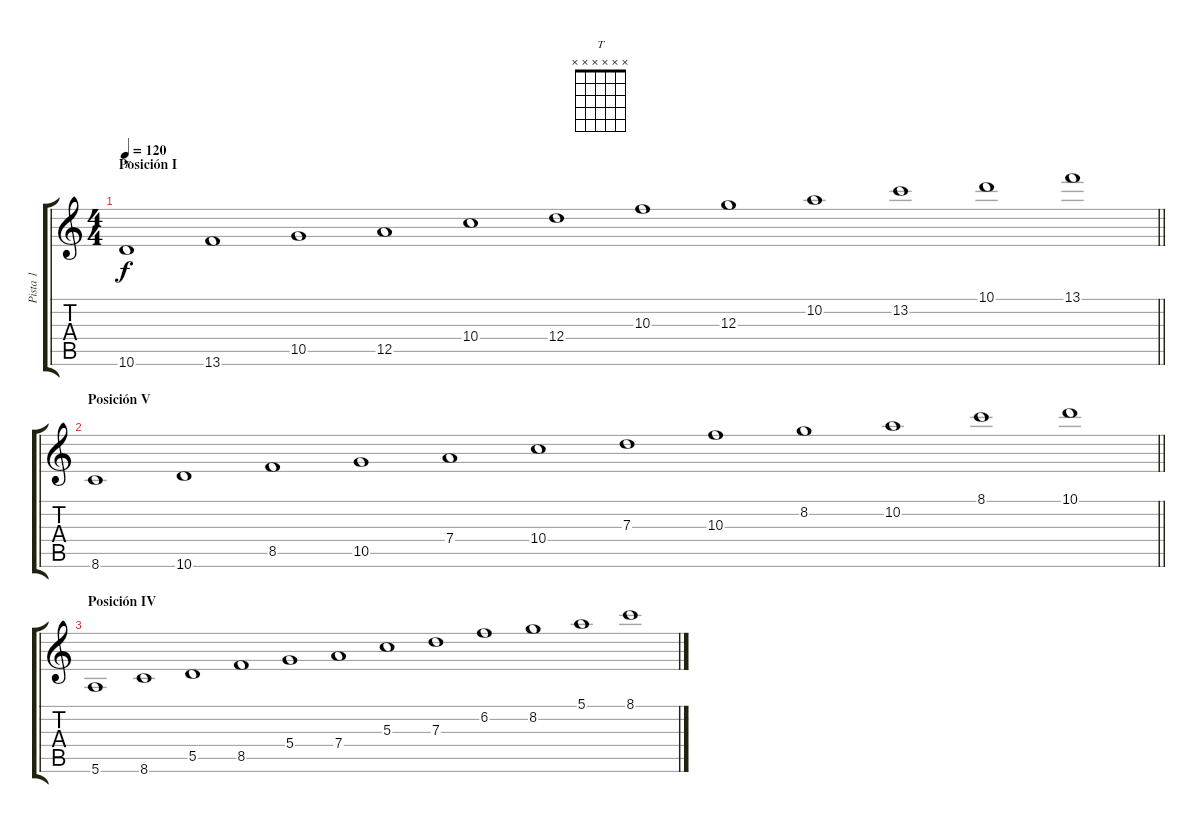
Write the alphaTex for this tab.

\track ("Pista 1" "Pista 1") {instrument acousticguitarsteel}
\staff {score tabs}
\tuning (E4 B3 G3 D3 A2 E2) {hide}
\chord ("T" x x x x x x)
\ts (4 4)
\section ("" "Posición I")
\tempo 120
\clef g2
\barLineRight lightlight
\ks c
10.6.1{ch "T" dy f instrument acousticguitarsteel} 13.6.1 10.5.1 12.5.1 10.4.1 12.4.1 10.3.1 12.3.1 10.2.1 13.2.1 10.1.1 13.1.1 |
\section ("" "Posición V")
\barLineRight lightlight
8.6.1 10.6.1 8.5.1 10.5.1 7.4.1 10.4.1 7.3.1 10.3.1 8.2.1 10.2.1 8.1.1 10.1.1 |
\section ("" "Posición IV")
5.6.1 8.6.1 5.5.1 8.5.1 5.4.1 7.4.1 5.3.1 7.3.1 6.2.1 8.2.1 5.1.1 8.1.1
